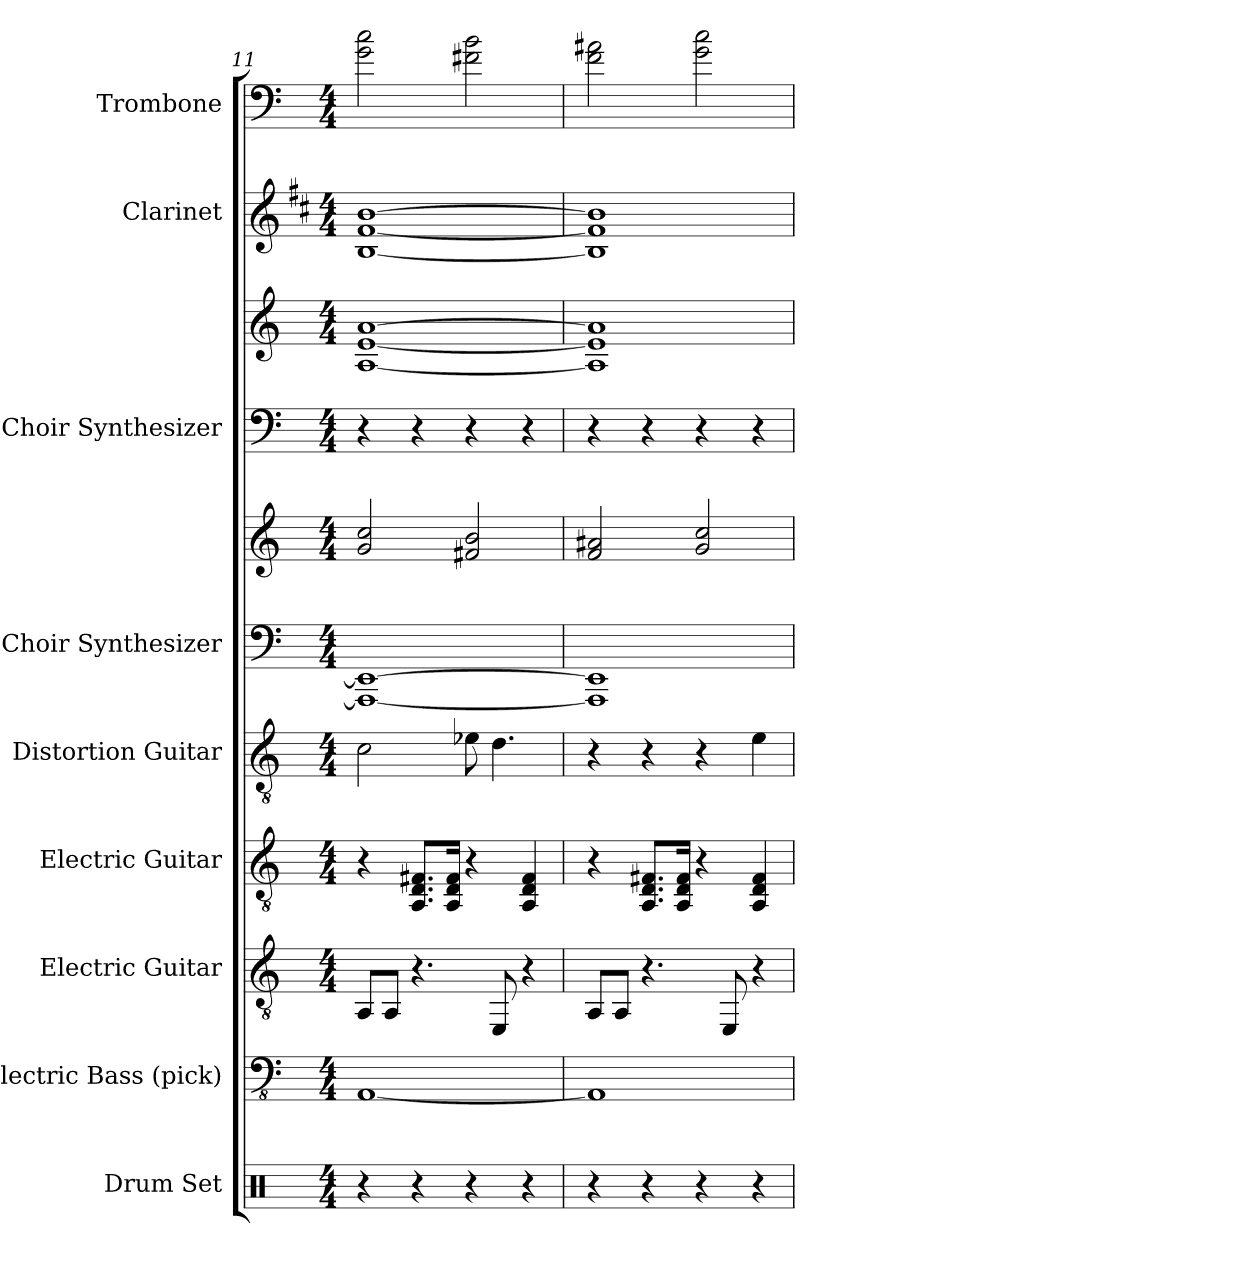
**kern	**kern	**kern	**kern	**kern	**kern	**kern	**kern	**kern	**kern	**kern
*part9	*part8	*part7	*part6	*part5	*part4	*part4	*part3	*part3	*part2	*part1
*staff11	*staff10	*staff9	*staff8	*staff7	*staff6	*staff5	*staff4	*staff3	*staff2	*staff1
*I"Drum Set	*I"Electric Bass (pick)	*I"Electric Guitar	*I"Electric Guitar	*I"Distortion Guitar	*I"Choir Synthesizer	*	*I"Choir Synthesizer	*	*I"Clarinet	*I"Trombone
*I'Drs.	*I'El. Bass	*I'El. Guit.	*I'El. Guit.	*I'Dist. Guit.	*I'Synth.	*	*I'Synth.	*	*I'Cl.	*I'Trb.
*clefX	*clefFv4	*clefGv2	*clefGv2	*clefGv2	*clefF4	*clefG2	*clefF4	*clefG2	*clefG2	*clefF4
*	*	*	*	*	*	*	*	*	*ITrd1c2	*
*k[]	*k[]	*k[]	*k[]	*k[]	*k[]	*k[]	*k[]	*k[]	*k[]	*k[]
*M4/4	*M4/4	*M4/4	*M4/4	*M4/4	*M4/4	*M4/4	*M4/4	*M4/4	*M4/4	*M4/4
=11	=11	=11	=11	=11	=11	=11	=11	=11	=11	=11
4r	[1AAA	8AAL	4r	2c	1AAA_ 1EE_	2cc 2g	4r	[1a [1e [1A	[1a [1e [1A	2cc 2g
.	.	8AAJ	.	.	.	.	.	.	.	.
4r	.	4.r	8.AA 8.D 8.F#XL	.	.	.	4r	.	.	.
.	.	.	16AA 16D 16F#Jk	.	.	.	.	.	.	.
4r	.	.	4r	8e-X	.	2b 2f#X	4r	.	.	2b 2f#X
.	.	8EE	.	4.d	.	.	.	.	.	.
4r	.	4r	4AA 4D 4F#	.	.	.	4r	.	.	.
=12	=12	=12	=12	=12	=12	=12	=12	=12	=12	=12
4r	1AAA]	8AAL	4r	4r	1AAA] 1EE]	2a#X 2f	4r	1a] 1e] 1A]	1a] 1e] 1A]	2a#X 2f
.	.	8AAJ	.	.	.	.	.	.	.	.
4r	.	4.r	8.AA 8.D 8.F#XL	4r	.	.	4r	.	.	.
.	.	.	16AA 16D 16F#Jk	.	.	.	.	.	.	.
4r	.	.	4r	4r	.	2cc 2g	4r	.	.	2cc 2g
.	.	8EE	.	.	.	.	.	.	.	.
4r	.	4r	4AA 4D 4F#	4e	.	.	4r	.	.	.
=	=	=	=	=	=	=	=	=	=	=
*-	*-	*-	*-	*-	*-	*-	*-	*-	*-	*-
